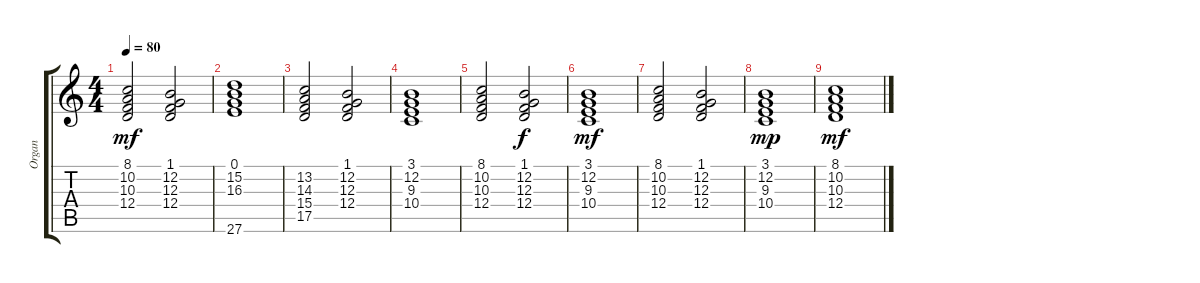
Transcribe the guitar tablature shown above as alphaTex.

\track ("Organ" "Organ") {instrument drawbarorgan}
\staff {score tabs}
\tuning (E4 B3 G3 D3 A2 E2) {hide}
\ts (4 4)
\tempo 80
\clef g2
\ks c
(8.1 10.2 10.3 12.4).2{dy mf} (1.1 12.2 12.3 12.4).2 |
(0.1 15.2 16.3 27.6).1 |
(13.2 14.3 15.4 17.5).2 (1.1 12.2 12.3 12.4).2 |
(3.1 12.2 9.3 10.4).1 |
(8.1 10.2 10.3 12.4).2 (1.1 12.2 12.3 12.4).2{dy f} |
(3.1 12.2 9.3 10.4).1{dy mf} |
(8.1 10.2 10.3 12.4).2 (1.1 12.2 12.3 12.4).2 |
(3.1 12.2 9.3 10.4).1{dy mp} |
(8.1 10.2 10.3 12.4).1{dy mf}
